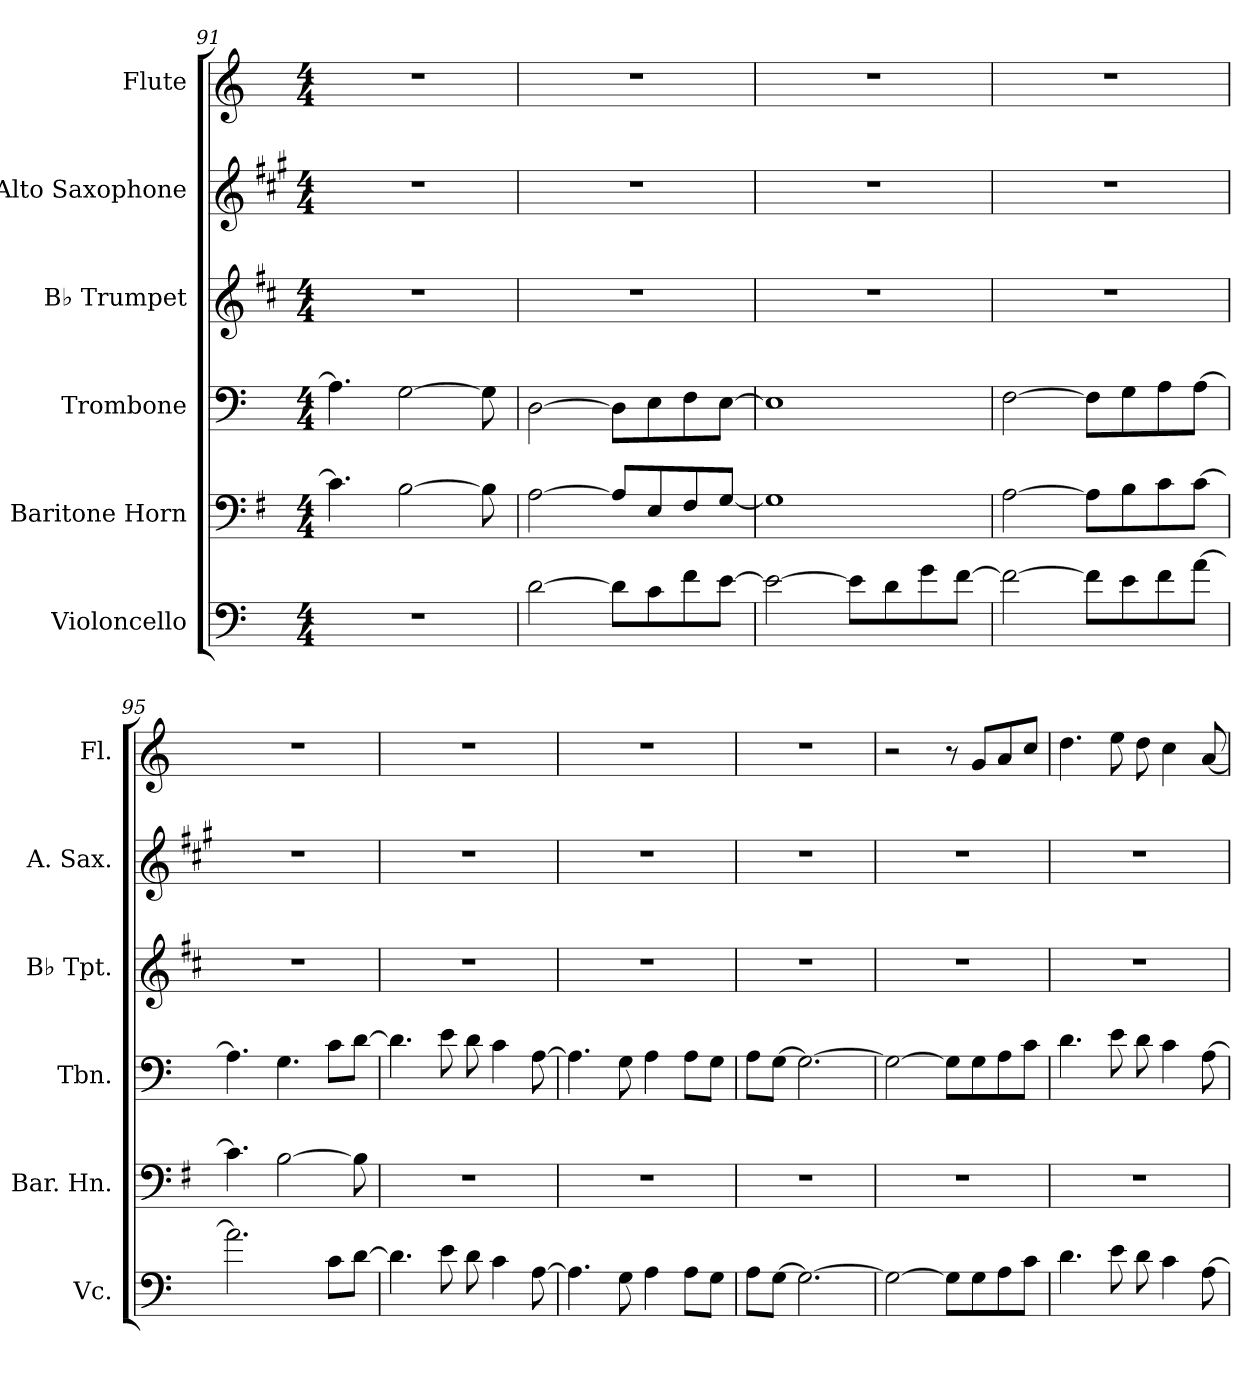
**kern	**kern	**kern	**kern	**kern	**kern
*part6	*part5	*part4	*part3	*part2	*part1
*staff6	*staff5	*staff4	*staff3	*staff2	*staff1
*I"Violoncello	*I"Baritone Horn	*I"Trombone	*I"B♭ Trumpet	*I"Alto Saxophone	*I"Flute
*I'Vc.	*I'Bar. Hn.	*I'Tbn.	*I'B♭ Tpt.	*I'A. Sax.	*I'Fl.
*clefF4	*clefF4	*clefF4	*clefG2	*clefG2	*clefG2
*	*ITrd4c7	*	*ITrd1c2	*ITrd5c9	*
*k[]	*k[]	*k[]	*k[]	*k[]	*k[]
*M4/4	*M4/4	*M4/4	*M4/4	*M4/4	*M4/4
=91	=91	=91	=91	=91	=91
1r	4.F\]	4.A\]	1r	1r	1r
.	[2E\	[2G\	.	.	.
.	8E\]	8G\]	.	.	.
=92	=92	=92	=92	=92	=92
[2d\	[2D\	[2D\	1r	1r	1r
8d\L]	8D/L]	8D\L]	.	.	.
8c\	8AA/	8E\	.	.	.
8f\	8BB/	8F\	.	.	.
[8e\J	[8C/J	[8E\J	.	.	.
=93	=93	=93	=93	=93	=93
2e\_	1C]	1E]	1r	1r	1r
8e\L]	.	.	.	.	.
8d\	.	.	.	.	.
8g\	.	.	.	.	.
[8f\J	.	.	.	.	.
!!LO:PB:g=z
=94	=94	=94	=94	=94	=94
2f\_	[2D\	[2F\	1r	1r	1r
8f\L]	8D\L]	8F\L]	.	.	.
8e\	8E\	8G\	.	.	.
8f\	8F\	8A\	.	.	.
[8a\J	[8F\J	[8A\J	.	.	.
=95	=95	=95	=95	=95	=95
2.a\]	4.F\]	4.A\]	1r	1r	1r
.	[2E\	4.G\	.	.	.
8c\L	.	8c\L	.	.	.
[8d\J	8E\]	[8d\J	.	.	.
=96	=96	=96	=96	=96	=96
4.d\]	1r	4.d\]	1r	1r	1r
8e\	.	8e\	.	.	.
8d\	.	8d\	.	.	.
4c\	.	4c\	.	.	.
[8A\	.	[8A\	.	.	.
=97	=97	=97	=97	=97	=97
4.A\]	1r	4.A\]	1r	1r	1r
8G\	.	8G\	.	.	.
4A\	.	4A\	.	.	.
8A\L	.	8A\L	.	.	.
8G\J	.	8G\J	.	.	.
=98	=98	=98	=98	=98	=98
8A\L	1r	8A\L	1r	1r	1r
[8G\J	.	[8G\J	.	.	.
2.G\_	.	2.G\_	.	.	.
=99	=99	=99	=99	=99	=99
2G\_	1r	2G\_	1r	1r	2r
8G\L]	.	8G\L]	.	.	8r
8G\	.	8G\	.	.	8g/L
8A\	.	8A\	.	.	8a/
8c\J	.	8c\J	.	.	8cc/J
!!LO:LB:g=z
=100	=100	=100	=100	=100	=100
4.d\	1r	4.d\	1r	1r	4.dd\
8e\	.	8e\	.	.	8ee\
8d\	.	8d\	.	.	8dd\
4c\	.	4c\	.	.	4cc\
[8A\	.	[8A\	.	.	[8a/
=	=	=	=	=	=
*-	*-	*-	*-	*-	*-
